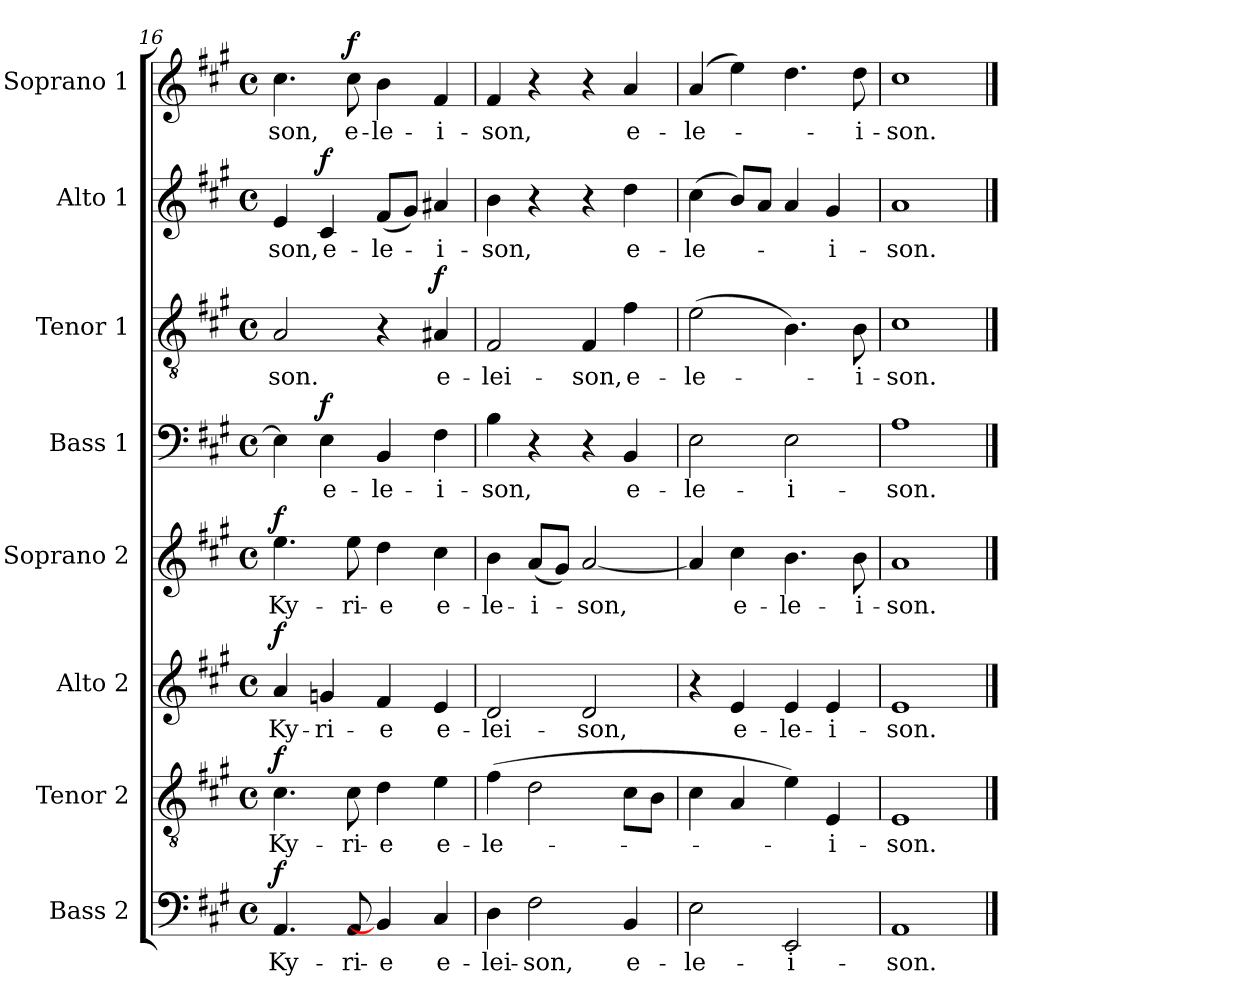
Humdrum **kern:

**kern	**text	**dynam	**kern	**text	**dynam	**kern	**text	**dynam	**kern	**text	**dynam	**kern	**text	**dynam	**kern	**text	**dynam	**kern	**text	**dynam	**kern	**text	**dynam
*part8	*part8	*part8	*part7	*part7	*part7	*part6	*part6	*part6	*part5	*part5	*part5	*part4	*part4	*part4	*part3	*part3	*part3	*part2	*part2	*part2	*part1	*part1	*part1
*staff8	*staff8	*staff8	*staff7	*staff7	*staff7	*staff6	*staff6	*staff6	*staff5	*staff5	*staff5	*staff4	*staff4	*staff4	*staff3	*staff3	*staff3	*staff2	*staff2	*staff2	*staff1	*staff1	*staff1
*I"Bass 2	*	*	*I"Tenor 2	*	*	*I"Alto 2	*	*	*I"Soprano 2	*	*	*I"Bass 1	*	*	*I"Tenor 1	*	*	*I"Alto 1	*	*	*I"Soprano 1	*	*
*I'B 2	*	*	*I'T 2	*	*	*I'A 2	*	*	*I'S 2	*	*	*I'B 1	*	*	*I'T 1	*	*	*I'A 1	*	*	*I'S 1	*	*
*clefF4	*	*	*clefGv2	*	*	*clefG2	*	*	*clefG2	*	*	*clefF4	*	*	*clefGv2	*	*	*clefG2	*	*	*clefG2	*	*
*k[f#c#g#]	*	*	*k[f#c#g#]	*	*	*k[f#c#g#]	*	*	*k[f#c#g#]	*	*	*k[f#c#g#]	*	*	*k[f#c#g#]	*	*	*k[f#c#g#]	*	*	*k[f#c#g#]	*	*
*A:	*	*	*A:	*	*	*A:	*	*	*A:	*	*	*A:	*	*	*A:	*	*	*A:	*	*	*A:	*	*
*M4/4	*	*	*M4/4	*	*	*M4/4	*	*	*M4/4	*	*	*M4/4	*	*	*M4/4	*	*	*M4/4	*	*	*M4/4	*	*
*met(c)	*	*	*met(c)	*	*	*met(c)	*	*	*met(c)	*	*	*met(c)	*	*	*met(c)	*	*	*met(c)	*	*	*met(c)	*	*
=16	=16	=16	=16	=16	=16	=16	=16	=16	=16	=16	=16	=16	=16	=16	=16	=16	=16	=16	=16	=16	=16	=16	=16
!	!LO:LY:b	!LO:DY:b	!	!LO:LY:b	!LO:DY:b	!	!LO:LY:b	!LO:DY:b	!	!LO:LY:b	!LO:DY:b	!	!	!	!	!LO:LY:b	!	!	!LO:LY:b	!	!	!LO:LY:b	!
4.AA/	Ky-	f	4.c#\	Ky-	f	4a/	Ky-	f	4.ee\	Ky-	f	4E\]	.	.	2A/	-son.	.	4e/	-son,	.	4.cc#\	-son,	.
!	!	!	!	!	!	!	!LO:LY:b	!	!	!	!	!	!LO:LY:b	!LO:DY:b	!	!	!	!	!LO:LY:b	!LO:DY:b	!	!	!
.	.	.	.	.	.	4gn/	-ri-	.	.	.	.	4E\	e-	f	.	.	.	4c#/	e-	f	.	.	.
!	!LO:LY:b	!	!	!LO:LY:b	!	!	!	!	!	!LO:LY:b	!	!	!	!	!	!	!	!	!	!	!	!LO:LY:b	!LO:DY:b
8AA/	-ri-	.	8c#\	-ri-	.	.	.	.	8ee\	-ri-	.	.	.	.	.	.	.	.	.	.	8cc#\	e-	f
!	!LO:LY:b	!	!	!LO:LY:b	!	!	!LO:LY:b	!	!	!LO:LY:b	!	!	!LO:LY:b	!	!	!	!	!	!LO:LY:b	!	!	!LO:LY:b	!
4BB/]	-e	.	4d\	-e	.	4f#/	-e	.	4dd\	-e	.	4BB/	-le-	.	4r	.	.	(<8f#/L	-le-	.	4b\	-le-	.
.	.	.	.	.	.	.	.	.	.	.	.	.	.	.	.	.	.	8g#/J)	.	.	.	.	.
!	!LO:LY:b	!	!	!LO:LY:b	!	!	!LO:LY:b	!	!	!LO:LY:b	!	!	!LO:LY:b	!	!	!LO:LY:b	!LO:DY:b	!	!LO:LY:b	!	!	!LO:LY:b	!
4C#/	e-	.	4e\	e-	.	4e/	e-	.	4cc#\	e-	.	4F#\	-i-	.	4A#X/	e-	f	4a#X/	-i-	.	4f#/	-i-	.
=17	=17	=17	=17	=17	=17	=17	=17	=17	=17	=17	=17	=17	=17	=17	=17	=17	=17	=17	=17	=17	=17	=17	=17
!	!LO:LY:b	!	!	!LO:LY:b	!	!	!LO:LY:b	!	!	!LO:LY:b	!	!	!LO:LY:b	!	!	!LO:LY:b	!	!	!LO:LY:b	!	!	!LO:LY:b	!
4D\	-lei-	.	(>4f#\	-le-	.	2d/	-lei-	.	4b\	-le-	.	4B\	-son,	.	2F#/	-lei-	.	4b\	-son,	.	4f#/	-son,	.
!	!LO:LY:b	!	!	!	!	!	!	!	!	!LO:LY:b	!	!	!	!	!	!	!	!	!	!	!	!	!
2F#\	-son,	.	2d\	.	.	.	.	.	(<8a/L	-i-	.	4r	.	.	.	.	.	4r	.	.	4r	.	.
.	.	.	.	.	.	.	.	.	8g#/J)	.	.	.	.	.	.	.	.	.	.	.	.	.	.
!	!	!	!	!	!	!	!LO:LY:b	!	!	!LO:LY:b	!	!	!	!	!	!LO:LY:b	!	!	!	!	!	!	!
.	.	.	.	.	.	2d/	-son,	.	[2a/	-son,	.	4r	.	.	4F#/	-son,	.	4r	.	.	4r	.	.
!	!LO:LY:b	!	!	!	!	!	!	!	!	!	!	!	!LO:LY:b	!	!	!LO:LY:b	!	!	!LO:LY:b	!	!	!LO:LY:b	!
4BB/	e-	.	8c#\L	.	.	.	.	.	.	.	.	4BB/	e-	.	4f#\	e-	.	4dd\	e-	.	4a/	e-	.
.	.	.	8B\J	.	.	.	.	.	.	.	.	.	.	.	.	.	.	.	.	.	.	.	.
=18	=18	=18	=18	=18	=18	=18	=18	=18	=18	=18	=18	=18	=18	=18	=18	=18	=18	=18	=18	=18	=18	=18	=18
!	!LO:LY:b	!	!	!	!	!	!	!	!	!	!	!	!LO:LY:b	!	!	!LO:LY:b	!	!	!LO:LY:b	!	!	!LO:LY:b	!
2E\	-le-	.	4c#\	.	.	4r	.	.	4a/]	.	.	2E\	-le-	.	(>2e\	-le-	.	(>4cc#\	-le-	.	(>4a/	-le-	.
!	!	!	!	!	!	!	!LO:LY:b	!	!	!LO:LY:b	!	!	!	!	!	!	!	!	!	!	!	!	!
.	.	.	4A/	.	.	4e/	e-	.	4cc#\	e-	.	.	.	.	.	.	.	8b/L)	.	.	4ee\)	.	.
.	.	.	.	.	.	.	.	.	.	.	.	.	.	.	.	.	.	8a/J	.	.	.	.	.
!	!LO:LY:b	!	!	!	!	!	!LO:LY:b	!	!	!LO:LY:b	!	!	!LO:LY:b	!	!	!	!	!	!	!	!	!	!
2EE/	-i-	.	4e\)	.	.	4e/	-le-	.	4.b\	-le-	.	2E\	-i-	.	4.B\)	.	.	4a/	.	.	4.dd\	.	.
!	!	!	!	!LO:LY:b	!	!	!LO:LY:b	!	!	!	!	!	!	!	!	!	!	!	!LO:LY:b	!	!	!	!
.	.	.	4E/	-i-	.	4e/	-i-	.	.	.	.	.	.	.	.	.	.	4g#/	-i-	.	.	.	.
!	!	!	!	!	!	!	!	!	!	!LO:LY:b	!	!	!	!	!	!LO:LY:b	!	!	!	!	!	!LO:LY:b	!
.	.	.	.	.	.	.	.	.	8b\	-i-	.	.	.	.	8B\	-i-	.	.	.	.	8dd\	-i-	.
=19	=19	=19	=19	=19	=19	=19	=19	=19	=19	=19	=19	=19	=19	=19	=19	=19	=19	=19	=19	=19	=19	=19	=19
!	!LO:LY:b	!	!	!LO:LY:b	!	!	!LO:LY:b	!	!	!LO:LY:b	!	!	!LO:LY:b	!	!	!LO:LY:b	!	!	!LO:LY:b	!	!	!LO:LY:b	!
1AA	-son.	.	1E	-son.	.	1e	-son.	.	1a	-son.	.	1A	-son.	.	1c#	-son.	.	1a	-son.	.	1cc#	-son.	.
==	==	==	==	==	==	==	==	==	==	==	==	==	==	==	==	==	==	==	==	==	==	==	==
*-	*-	*-	*-	*-	*-	*-	*-	*-	*-	*-	*-	*-	*-	*-	*-	*-	*-	*-	*-	*-	*-	*-	*-
